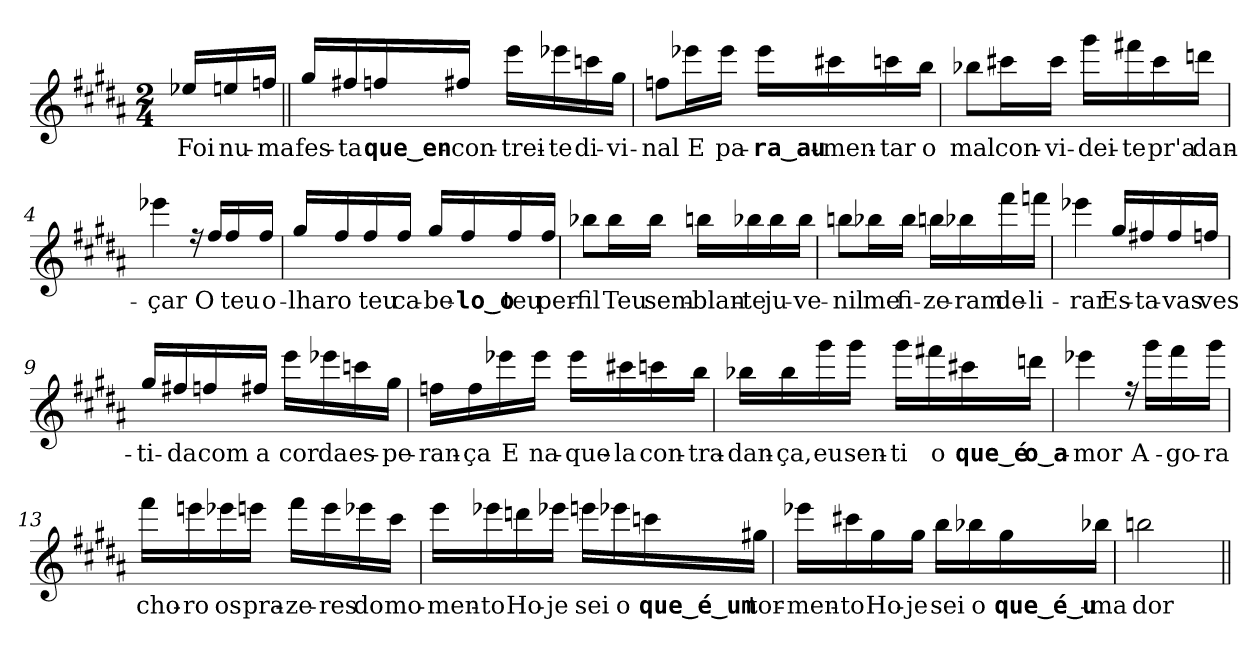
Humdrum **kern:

**kern	**text
*part1	*part1
*staff1	*staff1
*clefG2	*
*k[f#c#g#d#a#]	*
*B:	*
*M2/4	*
=	=
!	!LO:LY:b
16ee-X/LL	Foi
!	!LO:LY:b
16een/	nu-
!	!LO:LY:b
16ffn/JJ	-ma
=1||	=1||
!LO:TX:a:t=ca. 54	!
!	!LO:LY:b
*^	*
16gg#/LL	4ryy	fes-
!	!	!LO:LY:b
16ff#X/	.	-ta
!	!	!LO:LY:b
16ffn/	.	que‿en-
!	!	!LO:LY:b
16ff#X/JJ	.	-con-
!	!	!LO:LY:b
16eee\LL	4ryy	-trei-
!	!	!LO:LY:b
16eee-X\	.	-te
!	!	!LO:LY:b
16cccn\	.	di-
!	!	!LO:LY:b
16gg#\JJ	.	-vi-
=2	=2	=2
!	!	!LO:LY:b
8ffn\L	2ryy	-nal
!	!	!LO:LY:b
16eee-X\L	.	E
!	!	!LO:LY:b
16eee-\JJ	.	pa-
!	!	!LO:LY:b
16eee-\LL	.	-ra‿au-
!	!	!LO:LY:b
16ccc#X\	.	-men-
!	!	!LO:LY:b
16cccn\	.	-tar
!	!	!LO:LY:b
16bb\JJ	.	o
!!LO:LB:g=z	!!
=3	=3	=3
!	!	!LO:LY:b
8bb-X\L	2ryy	mal
!	!	!LO:LY:b
16ccc#X\L	.	con-
!	!	!LO:LY:b
16ccc#\JJ	.	-vi-
!	!	!LO:LY:b
16ggg#\LL	.	-dei-
!	!	!LO:LY:b
16fff#X\	.	-te
!	!	!LO:LY:b
16ccc#\	.	pr'a
!	!	!LO:LY:b
16dddn\JJ	.	dan-
=4	=4	=4
!	!	!LO:LY:b
4eee-X\	2ryy	-çar
16ree	.	.
!	!	!LO:LY:b
16ff#/LL	.	O
!	!	!LO:LY:b
16ff#/	.	teu
!	!	!LO:LY:b
16ff#/JJ	.	o-
=5	=5	=5
!	!	!LO:LY:b
16gg#/LL	4ryy	-lhar
!	!	!LO:LY:b
16ff#/	.	o
!	!	!LO:LY:b
16ff#/	.	teu
!	!	!LO:LY:b
16ff#/JJ	.	ca-
!	!	!LO:LY:b
16gg#/LL	4ryy	-be-
!	!	!LO:LY:b
16ff#/	.	-lo‿o
!	!	!LO:LY:b
16ff#/	.	teu
!	!	!LO:LY:b
16ff#/JJ	.	per-
!!LO:LB:g=z	!!
=6	=6	=6
!	!	!LO:LY:b
8bb-X\L	4ryy	-fil
!	!	!LO:LY:b
16bb-\L	.	Teu
!	!	!LO:LY:b
16bb-\JJ	.	sem-
!	!	!LO:LY:b
16bbn\LL	4ryy	-blan-
!	!	!LO:LY:b
16bb-X\	.	-te
!	!	!LO:LY:b
16bb-\	.	ju-
!	!	!LO:LY:b
16bb-\JJ	.	-ve-
=7	=7	=7
!	!	!LO:LY:b
8bbn\L	4ryy	-nil
!	!	!LO:LY:b
16bb-X\L	.	me
!	!	!LO:LY:b
16bb-\JJ	.	fi-
!	!	!LO:LY:b
16bbn\LL	4ryy	-ze-
!	!	!LO:LY:b
16bb-X\	.	-ram
!	!	!LO:LY:b
16fff#\	.	de-
!	!	!LO:LY:b
16fffn\JJ	.	-li-
=8	=8	=8
!	!	!LO:LY:b
4eee-X\	4ryy	-rar
!	!	!LO:LY:b
16gg#/LL	4ryy	Es-
!	!	!LO:LY:b
16ff#X/	.	-ta-
!	!	!LO:LY:b
16ff#/	.	-vas
!	!	!LO:LY:b
16ffn/JJ	.	ves-
!!LO:LB:g=z	!!
=9	=9	=9
!	!	!LO:LY:b
16gg#/LL	4ryy	-ti-
!	!	!LO:LY:b
16ff#X/	.	-da
!	!	!LO:LY:b
16ffn/	.	com
!	!	!LO:LY:b
16ff#X/JJ	.	a
!	!	!LO:LY:b
16eee\LL	4ryy	cor
!	!	!LO:LY:b
16eee-X\	.	da
!	!	!LO:LY:b
16cccn\	.	es-
!	!	!LO:LY:b
16gg#\JJ	.	-pe-
=10	=10	=10
!	!	!LO:LY:b
16ffn\LL	2ryy	-ran-
!	!	!LO:LY:b
16ff\	.	-ça
!	!	!LO:LY:b
16eee-X\	.	E
!	!	!LO:LY:b
16eee-\JJ	.	na-
!	!	!LO:LY:b
16eee-\LL	.	-que-
!	!	!LO:LY:b
16ccc#X\	.	-la
!	!	!LO:LY:b
16cccn\	.	con-
!	!	!LO:LY:b
16bb\JJ	.	-tra-
=11	=11	=11
!	!	!LO:LY:b
16bb-X\LL	2ryy	-dan-
!	!	!LO:LY:b
16bb-\	.	-ça,
!	!	!LO:LY:b
16ggg#\	.	eu
!	!	!LO:LY:b
16ggg#\JJ	.	sen-
!	!	!LO:LY:b
16ggg#\LL	.	-ti
!	!	!LO:LY:b
16fff#X\	.	o
!	!	!LO:LY:b
16ccc#X\	.	que‿é
!	!	!LO:LY:b
16dddn\JJ	.	o‿a-
!!LO:LB:g=z	!!
=12	=12	=12
!	!	!LO:LY:b
4eee-X\	4ryy	-mor
16ree	4ryy	.
!	!	!LO:LY:b
16ggg#\LL	.	A-
!	!	!LO:LY:b
16fff#\	.	-go-
!	!	!LO:LY:b
16ggg#\JJ	.	-ra
=13	=13	=13
!	!	!LO:LY:b
16fff#\LL	4ryy	cho-
!	!	!LO:LY:b
16eeen\	.	-ro
!	!	!LO:LY:b
16eee-X\	.	os
!	!	!LO:LY:b
16eeen\JJ	.	pra-
!	!	!LO:LY:b
16fff#\LL	4ryy	-ze-
!	!	!LO:LY:b
16eee\	.	-res
!	!	!LO:LY:b
16eee-X\	.	do
!	!	!LO:LY:b
16ccc#\JJ	.	mo-
=14	=14	=14
!	!	!LO:LY:b
16eee\LL	4ryy	-men-
!	!	!LO:LY:b
16eee-X\	.	-to
!	!	!LO:LY:b
16dddn\	.	Ho-
!	!	!LO:LY:b
16eee-X\JJ	.	-je
!	!	!LO:LY:b
16eeen\LL	4ryy	sei
!	!	!LO:LY:b
16eee-X\	.	o
!	!	!LO:LY:b
16cccn\	.	que‿é‿um
!	!	!LO:LY:b
16gg#X\JJ	.	tor-
!!LO:LB:g=z	!!
=15	=15	=15
!	!	!LO:LY:b
16eee-X\LL	4ryy	-men-
!	!	!LO:LY:b
16ccc#X\	.	-to
!	!	!LO:LY:b
16gg#\	.	Ho-
!	!	!LO:LY:b
16gg#\JJ	.	-je
!	!	!LO:LY:b
16bb\LL	4ryy	sei
!	!	!LO:LY:b
16bb-X\	.	o
!	!	!LO:LY:b
16gg#\	.	que‿é‿u-
!	!	!LO:LY:b
16bb-X\JJ	.	-ma
=16	=16	=16
!	!	!LO:LY:b
2bbn\	4ryy	dor
.	4ryy	.
*v	*v	*
=||	=||
*-	*-
